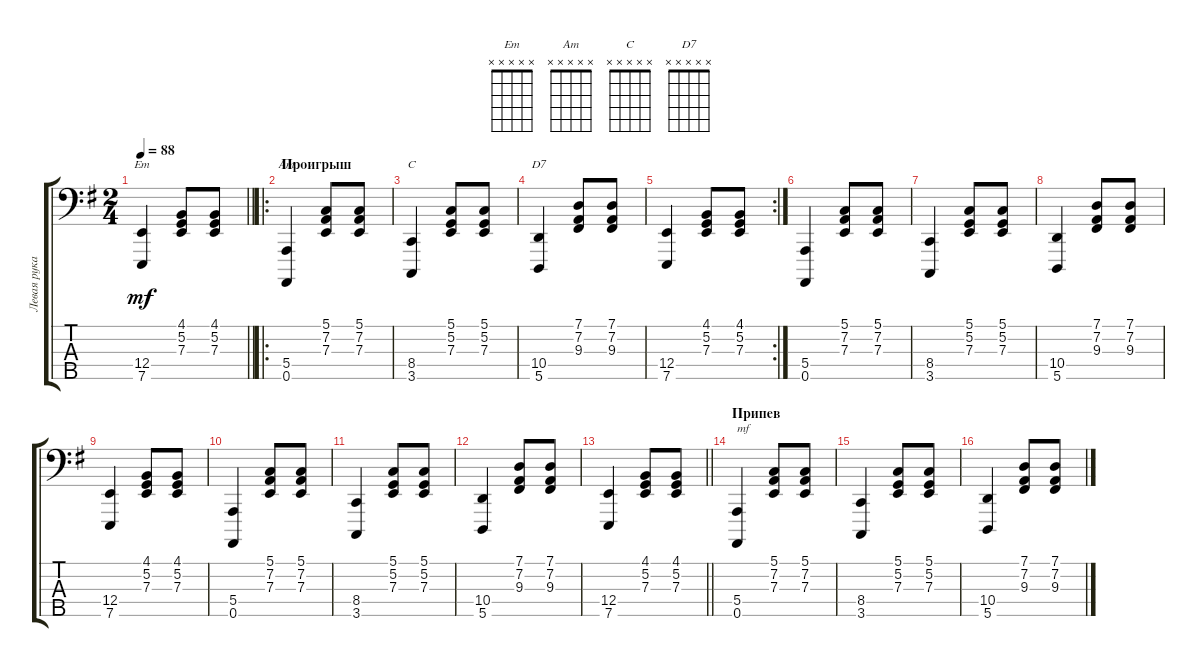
\track ("Левая рука" "Левая рука") {instrument acousticgrandpiano}
\staff {score tabs}
\tuning (G2 D2 A1 E1 A0) {hide}
\chord ("Em" x x x x x)
\chord ("Am" x x x x x)
\chord ("C" x x x x x)
\chord ("D7" x x x x x)
\ts (2 4)
\tempo 88
\clef f4
\barLineRight lightlight
\ks g
(12.4 7.5).4{ch "Em" dy mf} (4.1 5.2 7.3).8 (4.1 5.2 7.3).8 |
\ro
\section ("" "Проигрыш")
(5.4 0.5).4{ch "Am"} (5.1 7.2 7.3).8 (5.1 7.2 7.3).8 |
(8.4 3.5).4{ch "C"} (5.1 5.2 7.3).8 (5.1 5.2 7.3).8 |
(10.4 5.5).4{ch "D7"} (7.1 7.2 9.3).8 (7.1 7.2 9.3).8 |
\rc 2
(12.4 7.5).4 (4.1 5.2 7.3).8 (4.1 5.2 7.3).8 |
(5.4 0.5).4 (5.1 7.2 7.3).8 (5.1 7.2 7.3).8 |
(8.4 3.5).4 (5.1 5.2 7.3).8 (5.1 5.2 7.3).8 |
(10.4 5.5).4 (7.1 7.2 9.3).8 (7.1 7.2 9.3).8 |
(12.4 7.5).4 (4.1 5.2 7.3).8 (4.1 5.2 7.3).8 |
(5.4 0.5).4 (5.1 7.2 7.3).8 (5.1 7.2 7.3).8 |
(8.4 3.5).4 (5.1 5.2 7.3).8 (5.1 5.2 7.3).8 |
(10.4 5.5).4 (7.1 7.2 9.3).8 (7.1 7.2 9.3).8 |
\barLineRight lightlight
(12.4 7.5).4 (4.1 5.2 7.3).8 (4.1 5.2 7.3).8 |
\section ("" "Припев")
(5.4 0.5).4{txt "mf"} (5.1 7.2 7.3).8 (5.1 7.2 7.3).8 |
(8.4 3.5).4 (5.1 5.2 7.3).8 (5.1 5.2 7.3).8 |
(10.4 5.5).4 (7.1 7.2 9.3).8 (7.1 7.2 9.3).8
